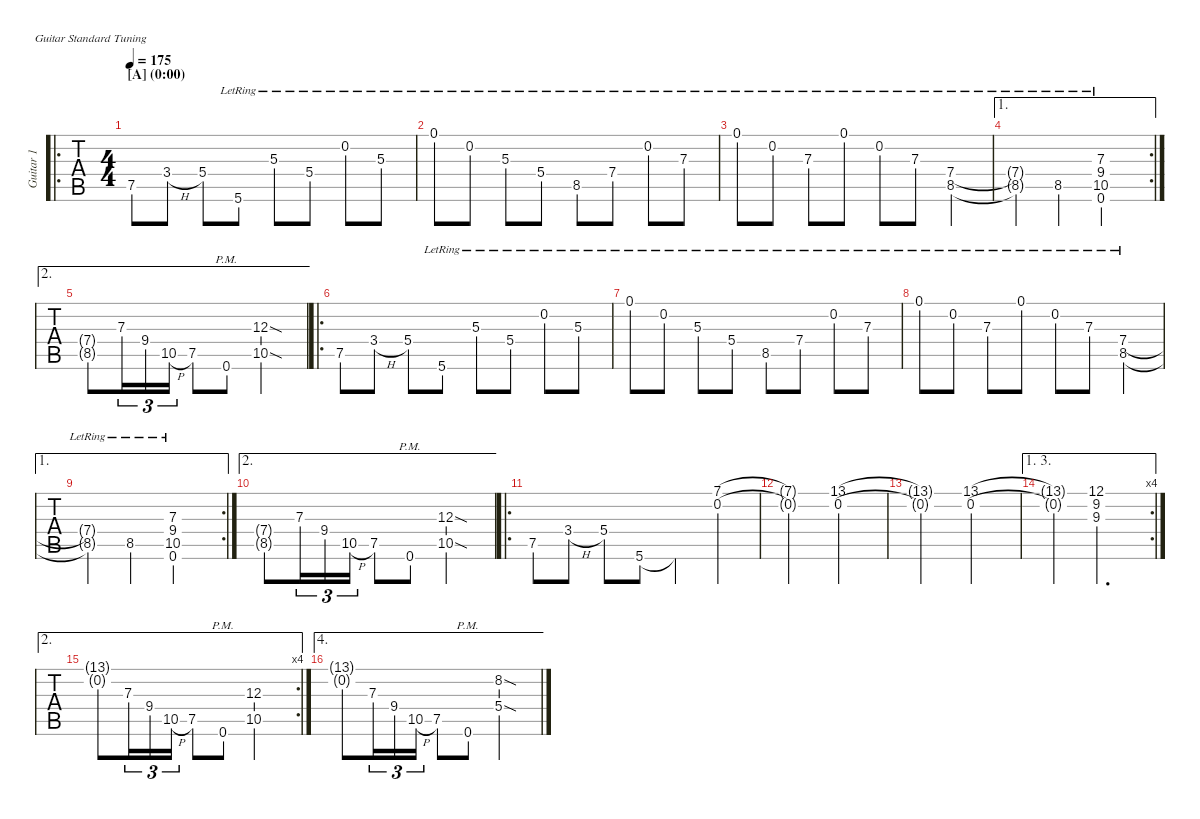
\defaultSystemsLayout 4
\hideDynamics
\bracketExtendMode nobrackets
\multiTrackTrackNamePolicy allsystems
\firstSystemTrackNameMode fullname
\otherSystemsTrackNameMode fullname
\otherSystemsTrackNameOrientation horizontal
\track ("Guitar 1" "Guitar 1") {instrument overdrivenguitar}
\staff {tabs}
\tuning (E4 B3 G3 D3 A2 E2)
\ro
\ts (4 4)
\section ("A" "(0:00)")
\scale
1.06959
\tempo 175
\accidentals auto
\clef g2
\ottava regular
\simile none
\ks c
7.5.8{dy mf instrument overdrivenguitar} 3.4{h}.8 5.4.8 5.6{lr}.8 5.3{lr}.8 5.4{lr}.8 0.2{lr}.8 5.3{lr}.8 |
\scale
0.968765 0.1{lr}.8 0.2{lr}.8 5.3{lr}.8 5.4{lr}.8 8.5{lr}.8 7.4{lr}.8 0.2{lr}.8 7.3{lr}.8 |
\scale
0.979429 0.1{lr}.8 0.2{lr}.8 7.3{lr}.8 0.1{lr}.8 0.2{lr}.8 7.3{lr}.8 (8.5{lr} 7.4{lr}).4 |
\ae 1
\rc 2
\scale
0.982212 (8.5{lr t} 7.4{lr t}).4 8.5{lr}.4 (9.4{lr} 10.5{lr} 0.6{lr} 7.3{lr}).2 |
\ae 2
\scale
1.06041 (8.5{g} 7.4{g}).8{beam merge} 7.3.16{tu (3 2)} 9.4.16{tu (3 2)} 10.5{h}.16{tu (3 2)} 7.5.8 0.6{pm}.8 (10.5{sod} 12.3{sod}).2 |
\ro
\scale
0.99126 7.5.8{instrument overdrivenguitar} 3.4{h}.8 5.4.8 5.6{lr}.8 5.3{lr}.8 5.4{lr}.8 0.2{lr}.8 5.3{lr}.8 |
\scale
0.974164 0.1{lr}.8 0.2{lr}.8 5.3{lr}.8 5.4{lr}.8 8.5{lr}.8 7.4{lr}.8 0.2{lr}.8 7.3{lr}.8 |
\scale
0.974164 0.1{lr}.8 0.2{lr}.8 7.3{lr}.8 0.1{lr}.8 0.2{lr}.8 7.3{lr}.8 (8.5{lr} 7.4{lr}).4 |
\ae 1
\rc 2
\scale
1.02246 (8.5{lr t} 7.4{lr t}).4 8.5{lr}.4 (9.4{lr} 10.5{lr} 0.6{lr} 7.3{lr}).2 |
\ae 2
\scale
0.977539 (8.5{g} 7.4{g}).8{beam merge} 7.3.16{tu (3 2)} 9.4.16{tu (3 2)} 10.5{h}.16{tu (3 2)} 7.5.8 0.6{pm}.8 (10.5{sod} 12.3{sod}).2 |
\ro
\scale
1.06059 7.5.8 3.4{h}.8 5.4.8 5.6.8 5.6{t}.4 (7.1 0.2).4 |
\scale
0.980402 (7.1{t} 0.2{t}).2 (13.1 0.2).2 |
\scale
0.986707 (13.1{t} 0.2{t}).2 (13.1 0.2).2 |
\ae (1 3)
\rc 4
\scale
0.972298 (13.1{t} 0.2{t}).4 (12.1 9.2{acc #} 9.3).2{d} |
\ae 2
\rc 4
\scale
0.998493 (13.1{g} 0.2{g}).8{beam merge} 7.3.16{tu (3 2)} 9.4.16{tu (3 2)} 10.5{h}.16{tu (3 2)} 7.5.8 0.6{pm}.8 (12.3 10.5).2 |
\ae 4
\scale
0.958384 (13.1{g} 0.2{g}).8{beam merge} 7.3.16{tu (3 2)} 9.4.16{tu (3 2)} 10.5{h}.16{tu (3 2)} 7.5.8 0.6{pm}.8 (8.2{sod} 5.4{sod}).2
